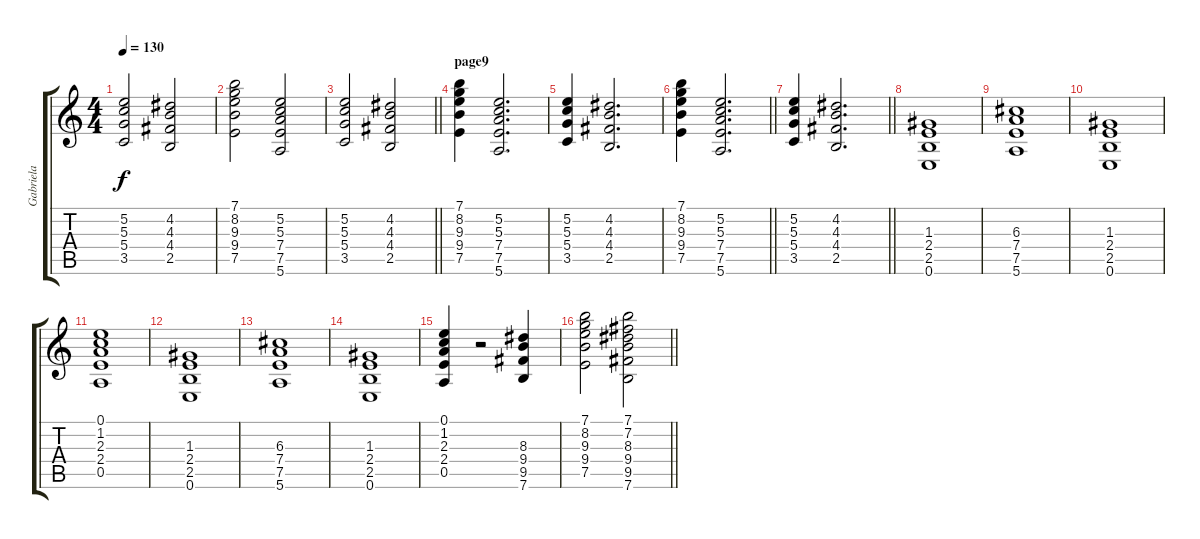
\track ("Gabriela" "Gabriela") {instrument acousticguitarsteel}
\staff {score tabs}
\tuning (E4 B3 G3 D3 A2 E2) {hide}
\ts (4 4)
\tempo 130
\clef g2
\ks c
(5.2 5.3 5.4 3.5).2{dy f} (4.2 4.3 4.4 2.5).2 |
(7.1 8.2 9.3 9.4 7.5).2 (5.2 5.3 7.4 7.5 5.6).2 |
\barLineRight lightlight
(5.2 5.3 5.4 3.5).2 (4.2 4.3 4.4 2.5).2 |
\section ("" "page9")
(7.1 8.2 9.3 9.4 7.5).4 (5.2 5.3 7.4 7.5 5.6).2{d} |
(5.2 5.3 5.4 3.5).4 (4.2 4.3 4.4 2.5).2{d} |
\barLineRight lightlight
(7.1 8.2 9.3 9.4 7.5).4 (5.2 5.3 7.4 7.5 5.6).2{d} |
\barLineRight lightlight
(5.2 5.3 5.4 3.5).4 (4.2 4.3 4.4 2.5).2{d} |
(1.3 2.4 2.5 0.6).1 |
(6.3 7.4 7.5 5.6).1 |
(1.3 2.4 2.5 0.6).1 |
(0.1 1.2 2.3 2.4 0.5).1 |
(1.3 2.4 2.5 0.6).1 |
(6.3 7.4 7.5 5.6).1 |
(1.3 2.4 2.5 0.6).1 |
(0.1 1.2 2.3 2.4 0.5).4 r.2 (8.3 9.4 9.5 7.6).4 |
\barLineRight lightlight
(7.1 8.2 9.3 9.4 7.5).2 (7.1 7.2 8.3 9.4 9.5 7.6).2
